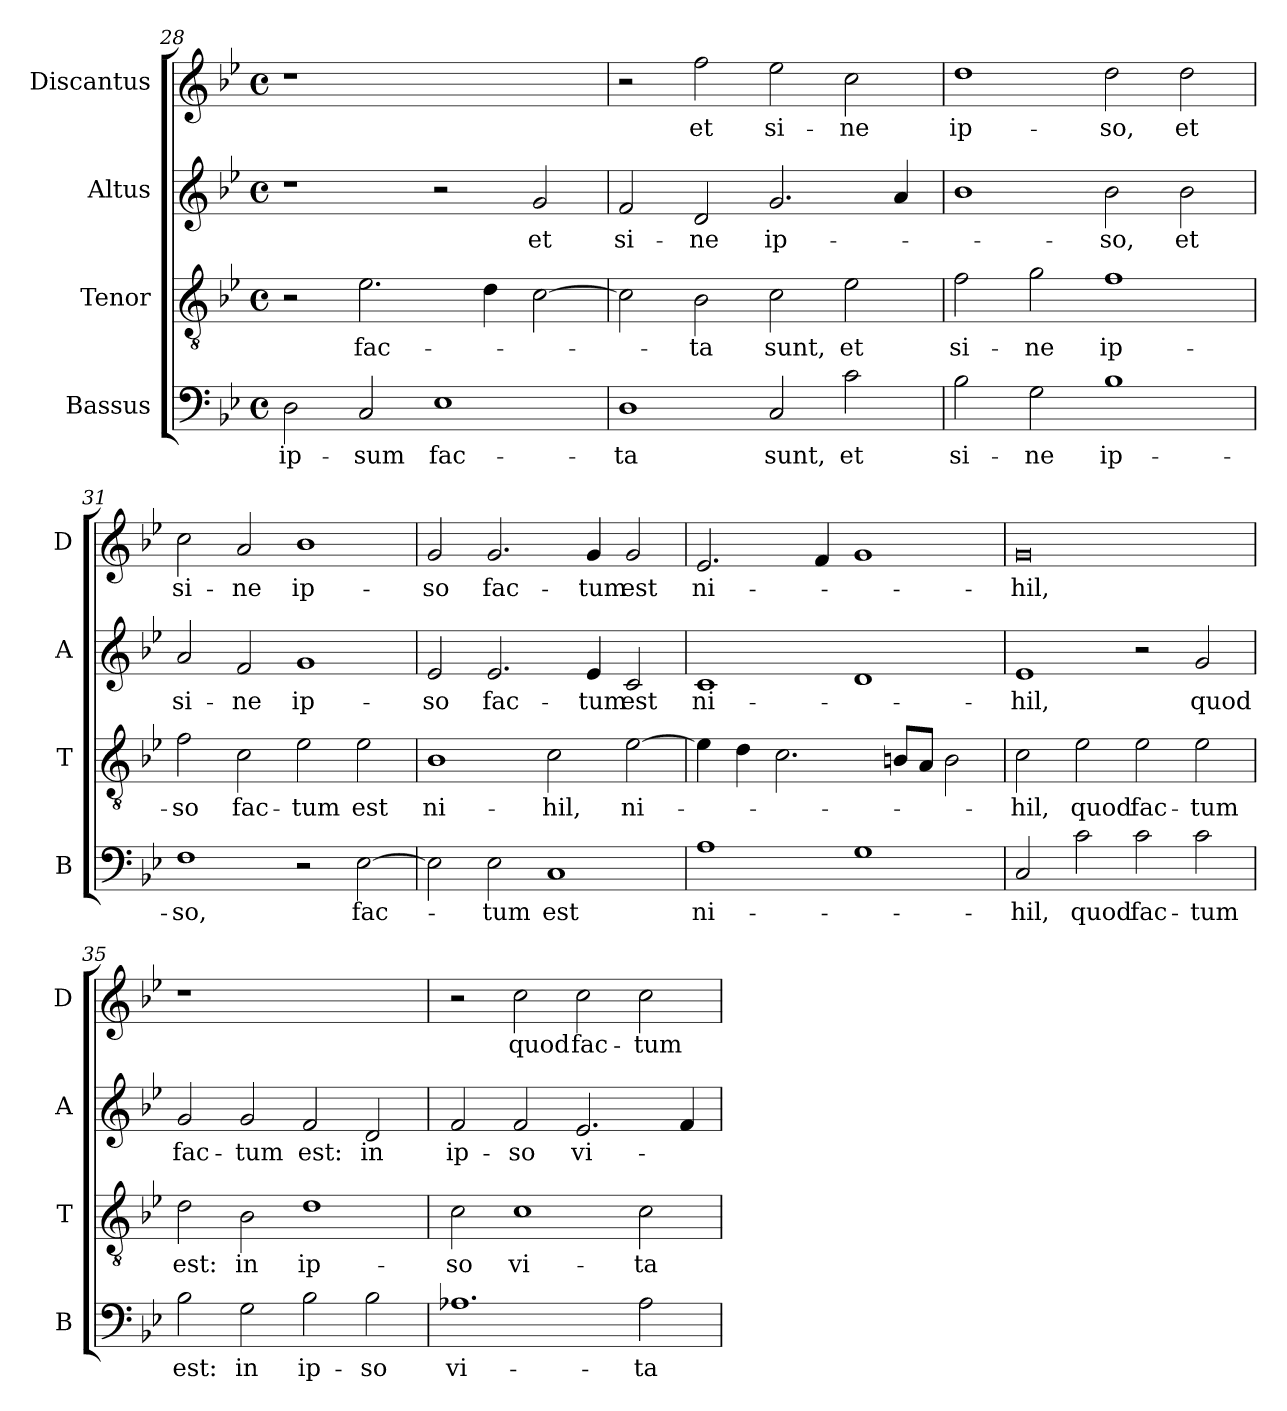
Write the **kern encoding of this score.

**kern	**text	**kern	**text	**kern	**text	**kern	**text
*part4	*part4	*part3	*part3	*part2	*part2	*part1	*part1
*staff4	*staff4	*staff3	*staff3	*staff2	*staff2	*staff1	*staff1
*I"Bassus	*	*I"Tenor	*	*I"Altus	*	*I"Discantus	*
*I'B	*	*I'T	*	*I'A	*	*I'D	*
!!LO:PB:g=z
*clefF4	*	*clefGv2	*	*clefG2	*	*clefG2	*
*k[b-e-]	*	*k[b-e-]	*	*k[b-e-]	*	*k[b-e-]	*
*B-:	*	*B-:	*	*B-:	*	*B-:	*
*M4/4	*	*M4/4	*	*M4/4	*	*M4/4	*
*met(c)	*	*met(c)	*	*met(c)	*	*met(c)	*
=28	=28	=28	=28	=28	=28	=28	=28
!	!LO:LY:b	!	!	!	!	!	!
2D\	ip-	2r	.	1r	.	1r	.
!	!LO:LY:b	!	!LO:LY:b	!	!	!	!
2C/	-sum	2.e-\	fac-	.	.	.	.
!	!LO:LY:b	!	!	!	!	!	!
1E-	fac-	.	.	2r	.	1ryy	.
.	.	4d\	.	.	.	.	.
!	!	!	!	!	!LO:LY:b	!	!
.	.	[2c\	.	2g/	et	.	.
=29	=29	=29	=29	=29	=29	=29	=29
!	!LO:LY:b	!	!	!	!LO:LY:b	!	!
1D	-ta	2c\]	.	2f/	si-	2r	.
!	!	!	!LO:LY:b	!	!LO:LY:b	!	!LO:LY:b
.	.	2B-\	-ta	2d/	-ne	2ff\	et
!	!LO:LY:b	!	!LO:LY:b	!	!LO:LY:b	!	!LO:LY:b
2C/	sunt,	2c\	sunt,	2.g/	ip-	2ee-\	si-
!	!LO:LY:b	!	!LO:LY:b	!	!	!	!LO:LY:b
2c\	et	2e-\	et	.	.	2cc\	-ne
.	.	.	.	4a/	.	.	.
=30	=30	=30	=30	=30	=30	=30	=30
!	!LO:LY:b	!	!LO:LY:b	!	!	!	!LO:LY:b
2B-\	si-	2f\	si-	1b-	.	1dd	ip-
!	!LO:LY:b	!	!LO:LY:b	!	!	!	!
2G\	-ne	2g\	-ne	.	.	.	.
!	!LO:LY:b	!	!LO:LY:b	!	!LO:LY:b	!	!LO:LY:b
1B-	ip-	1f	ip-	2b-\	-so,	2dd\	-so,
!	!	!	!	!	!LO:LY:b	!	!LO:LY:b
.	.	.	.	2b-\	et	2dd\	et
=31	=31	=31	=31	=31	=31	=31	=31
!	!LO:LY:b	!	!LO:LY:b	!	!LO:LY:b	!	!LO:LY:b
1F	-so,	2f\	-so	2a/	si-	2cc\	si-
!	!	!	!LO:LY:b	!	!LO:LY:b	!	!LO:LY:b
.	.	2c\	fac-	2f/	-ne	2a/	-ne
!	!	!	!LO:LY:b	!	!LO:LY:b	!	!LO:LY:b
2r	.	2e-\	-tum	1g	ip-	1b-	ip-
!	!LO:LY:b	!	!LO:LY:b	!	!	!	!
[2E-\	fac-	2e-\	est	.	.	.	.
=32	=32	=32	=32	=32	=32	=32	=32
!	!	!	!LO:LY:b	!	!LO:LY:b	!	!LO:LY:b
2E-\]	.	1B-	ni-	2e-/	-so	2g/	-so
!	!LO:LY:b	!	!	!	!LO:LY:b	!	!LO:LY:b
2E-\	-tum	.	.	2.e-/	fac-	2.g/	fac-
!	!LO:LY:b	!	!LO:LY:b	!	!	!	!
1C	est	2c\	-hil,	.	.	.	.
!	!	!	!	!	!LO:LY:b	!	!LO:LY:b
.	.	.	.	4e-/	-tum	4g/	-tum
!	!	!	!LO:LY:b	!	!LO:LY:b	!	!LO:LY:b
.	.	[2e-\	ni-	2c/	est	2g/	est
=33	=33	=33	=33	=33	=33	=33	=33
!	!LO:LY:b	!	!	!	!LO:LY:b	!	!LO:LY:b
1A	ni-	4e-\]	.	1c	ni-	2.e-/	ni-
.	.	4d\	.	.	.	.	.
.	.	2.c\	.	.	.	.	.
.	.	.	.	.	.	4f/	.
1G	.	.	.	1d	.	1g	.
.	.	8Bn/L	.	.	.	.	.
.	.	8A/J	.	.	.	.	.
.	.	2B\	.	.	.	.	.
!!LO:LB:g=z
=34	=34	=34	=34	=34	=34	=34	=34
!	!LO:LY:b	!	!LO:LY:b	!	!LO:LY:b	!	!LO:LY:b
2C/	-hil,	2c\	-hil,	1e-	-hil,	0g	-hil,
!	!LO:LY:b	!	!LO:LY:b	!	!	!	!
2c\	quod	2e-\	quod	.	.	.	.
!	!LO:LY:b	!	!LO:LY:b	!	!	!	!
2c\	fac-	2e-\	fac-	2r	.	.	.
!	!LO:LY:b	!	!LO:LY:b	!	!LO:LY:b	!	!
2c\	-tum	2e-\	-tum	2g/	quod	.	.
=35	=35	=35	=35	=35	=35	=35	=35
!	!LO:LY:b	!	!LO:LY:b	!	!LO:LY:b	!	!
2B-\	est:	2d\	est:	2g/	fac-	1r	.
!	!LO:LY:b	!	!LO:LY:b	!	!LO:LY:b	!	!
2G\	in	2B-\	in	2g/	-tum	.	.
!	!LO:LY:b	!	!LO:LY:b	!	!LO:LY:b	!	!
2B-\	ip-	1d	ip-	2f/	est:	1ryy	.
!	!LO:LY:b	!	!	!	!LO:LY:b	!	!
2B-\	-so	.	.	2d/	in	.	.
=36	=36	=36	=36	=36	=36	=36	=36
!	!LO:LY:b	!	!LO:LY:b	!	!LO:LY:b	!	!
1.A-X	vi-	2c\	-so	2f/	ip-	2r	.
!	!	!	!LO:LY:b	!	!LO:LY:b	!	!LO:LY:b
.	.	1c	vi-	2f/	-so	2cc\	quod
!	!	!	!	!	!LO:LY:b	!	!LO:LY:b
.	.	.	.	2.e-/	vi-	2cc\	fac-
!	!LO:LY:b	!	!LO:LY:b	!	!	!	!LO:LY:b
2A-\	-ta	2c\	-ta	.	.	2cc\	-tum
.	.	.	.	4f/	.	.	.
=	=	=	=	=	=	=	=
*-	*-	*-	*-	*-	*-	*-	*-
